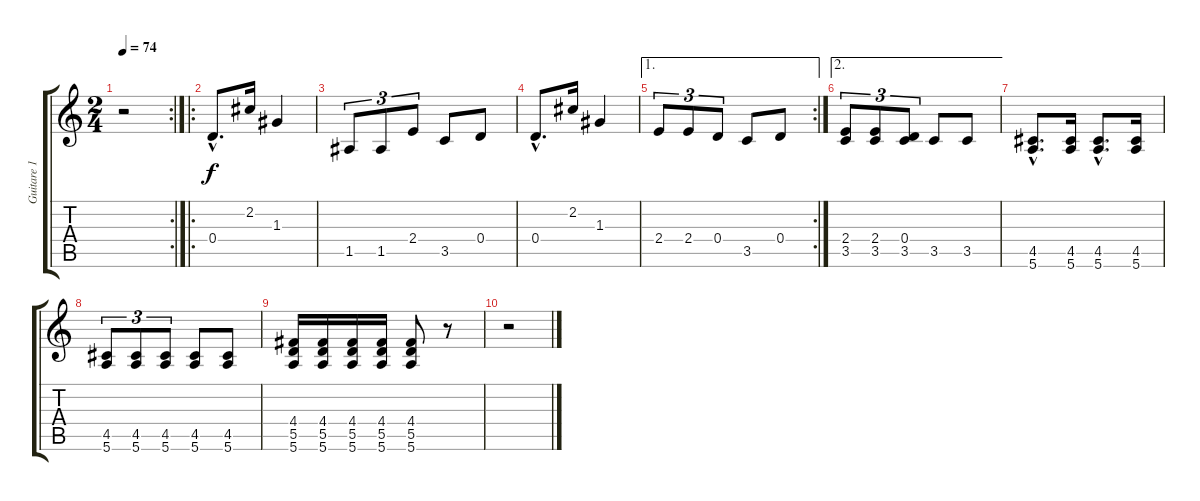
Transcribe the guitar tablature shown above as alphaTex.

\track ("Guitare 1 bis" "Guitare 1 ") {instrument acousticguitarsteel}
\staff {score tabs}
\tuning (E4 B3 G3 D3 A2 E2) {hide}
\rc 2
\ts (2 4)
\tempo 74
\clef g2
\ks c
r.2{dy f} |
\ro
0.4{hac}.8{d} 2.2.16 1.3.4 |
1.5.8{tu (3 2)} 1.5.8{tu (3 2)} 2.4.8{tu (3 2)} 3.5.8 0.4.8 |
0.4{hac}.8{d} 2.2.16 1.3.4 |
\ae 1
\rc 2
2.4.8{tu (3 2)} 2.4.8{tu (3 2)} 0.4.8{tu (3 2)} 3.5.8 0.4.8 |
\ae 2
(2.4 3.5).8{tu (3 2)} (2.4 3.5).8{tu (3 2)} (0.4 3.5).8{tu (3 2)} 3.5.8 3.5.8 |
(4.5{hac} 5.6{hac}).8{d} (4.5 5.6).16 (4.5{hac} 5.6{hac}).8{d} (4.5 5.6).16 |
(4.5 5.6).8{tu (3 2)} (4.5 5.6).8{tu (3 2)} (4.5 5.6).8{tu (3 2)} (4.5 5.6).8 (4.5 5.6).8 |
(4.4 5.5 5.6).16 (4.4 5.5 5.6).16 (4.4 5.5 5.6).16 (4.4 5.5 5.6).16 (4.4 5.5 5.6).8 r.8 |
r.2
